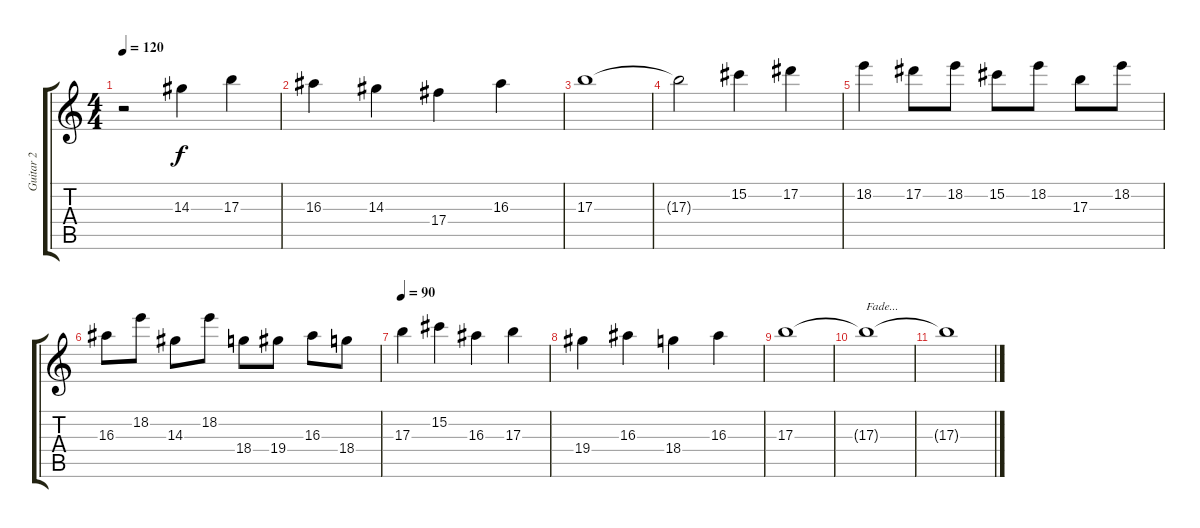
\track ("Guitar 2" "Guitar 2") {instrument overdrivenguitar}
\staff {score tabs}
\tuning (Eb4 Bb3 Gb3 Db3 Ab2 Eb2) {hide}
\ts (4 4)
\tempo 120
\clef g2
\ks c
r.2{dy f} 14.3.4 17.3.4 |
16.3.4 14.3.4 17.4.4 16.3.4 |
17.3.1 |
17.3{t}.2 15.2.4 17.2.4 |
18.2.4 17.2.8 18.2.8 15.2.8 18.2.8 17.3.8 18.2.8 |
16.3.8 18.2.8 14.3.8 18.2.8 18.4.8 19.4.8 16.3.8 18.4.8 |
\tempo 90
17.3.4 15.2.4 16.3.4 17.3.4 |
19.4.4 16.3.4 18.4.4 16.3.4 |
17.3.1 |
17.3{t}.1{txt "Fade..." volume 0} |
17.3{t}.1
